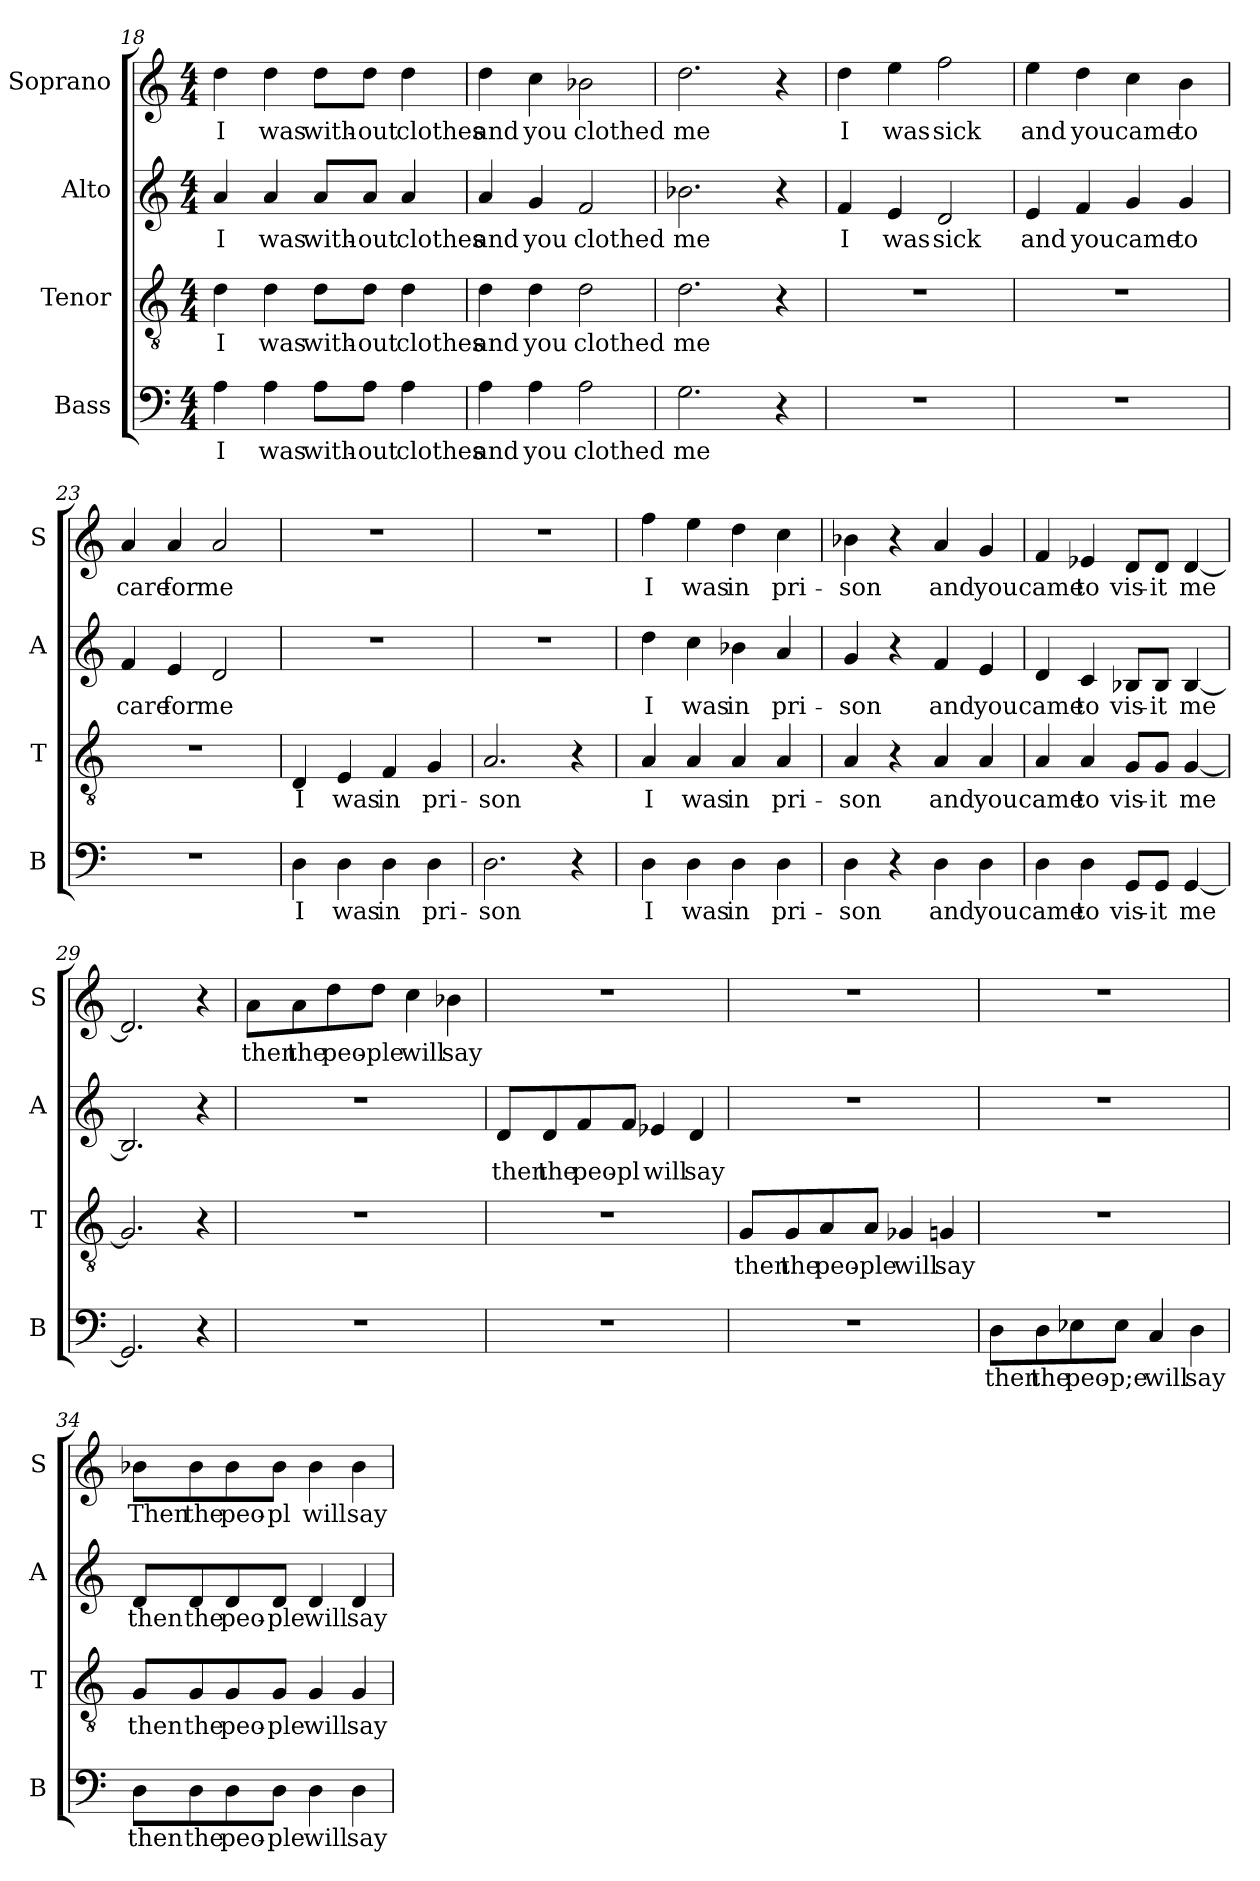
**kern	**text	**kern	**text	**kern	**text	**kern	**text
*part4	*part4	*part3	*part3	*part2	*part2	*part1	*part1
*staff4	*staff4	*staff3	*staff3	*staff2	*staff2	*staff1	*staff1
*I"Bass	*	*I"Tenor	*	*I"Alto	*	*I"Soprano	*
*I'B	*	*I'T	*	*I'A	*	*I'S	*
*clefF4	*	*clefGv2	*	*clefG2	*	*clefG2	*
*k[]	*	*k[]	*	*k[]	*	*k[]	*
*C:	*	*C:	*	*C:	*	*C:	*
*M4/4	*	*M4/4	*	*M4/4	*	*M4/4	*
=18	=18	=18	=18	=18	=18	=18	=18
!	!LO:LY:b	!	!LO:LY:b	!	!LO:LY:b	!	!LO:LY:b
4A\	I	4d\	I	4a/	I	4dd\	I
!	!LO:LY:b	!	!LO:LY:b	!	!LO:LY:b	!	!LO:LY:b
4A\	was	4d\	was	4a/	was	4dd\	was
!	!LO:LY:b	!	!LO:LY:b	!	!LO:LY:b	!	!LO:LY:b
8A\L	with-	8d\L	with-	8a/L	with-	8dd\L	with-
!	!LO:LY:b	!	!LO:LY:b	!	!LO:LY:b	!	!LO:LY:b
8A\J	-out	8d\J	-out	8a/J	-out	8dd\J	-out
!	!LO:LY:b	!	!LO:LY:b	!	!LO:LY:b	!	!LO:LY:b
4A\	clothes	4d\	clothes	4a/	clothes	4dd\	clothes
=19	=19	=19	=19	=19	=19	=19	=19
!	!LO:LY:b	!	!LO:LY:b	!	!LO:LY:b	!	!LO:LY:b
4A\	and	4d\	and	4a/	and	4dd\	and
!	!LO:LY:b	!	!LO:LY:b	!	!LO:LY:b	!	!LO:LY:b
4A\	you	4d\	you	4g/	you	4cc\	you
!	!LO:LY:b	!	!LO:LY:b	!	!LO:LY:b	!	!LO:LY:b
2A\	clothed	2d\	clothed	2f/	clothed	2b-X\	clothed
!!LO:PB:g=z
=20	=20	=20	=20	=20	=20	=20	=20
!	!LO:LY:b	!	!LO:LY:b	!	!LO:LY:b	!	!LO:LY:b
2.G\	me	2.d\	me	2.b-X\	me	2.dd\	me
4r	.	4r	.	4r	.	4r	.
=21	=21	=21	=21	=21	=21	=21	=21
!	!	!	!	!	!LO:LY:b	!	!LO:LY:b
1r	.	1r	.	4f/	I	4dd\	I
!	!	!	!	!	!LO:LY:b	!	!LO:LY:b
.	.	.	.	4e/	was	4ee\	was
!	!	!	!	!	!LO:LY:b	!	!LO:LY:b
.	.	.	.	2d/	sick	2ff\	sick
=22	=22	=22	=22	=22	=22	=22	=22
!	!	!	!	!	!LO:LY:b	!	!LO:LY:b
1r	.	1r	.	4e/	and	4ee\	and
!	!	!	!	!	!LO:LY:b	!	!LO:LY:b
.	.	.	.	4f/	you	4dd\	you
!	!	!	!	!	!LO:LY:b	!	!LO:LY:b
.	.	.	.	4g/	came	4cc\	came
!	!	!	!	!	!LO:LY:b	!	!LO:LY:b
.	.	.	.	4g/	to	4b\	to
=23	=23	=23	=23	=23	=23	=23	=23
!	!	!	!	!	!LO:LY:b	!	!LO:LY:b
1r	.	1r	.	4f/	care	4a/	care
!	!	!	!	!	!LO:LY:b	!	!LO:LY:b
.	.	.	.	4e/	for	4a/	for
!	!	!	!	!	!LO:LY:b	!	!LO:LY:b
.	.	.	.	2d/	me	2a/	me
=24	=24	=24	=24	=24	=24	=24	=24
!	!LO:LY:b	!	!LO:LY:b	!	!	!	!
4D\	I	4D/	I	1r	.	1r	.
!	!LO:LY:b	!	!LO:LY:b	!	!	!	!
4D\	was	4E/	was	.	.	.	.
!	!LO:LY:b	!	!LO:LY:b	!	!	!	!
4D\	in	4F/	in	.	.	.	.
!	!LO:LY:b	!	!LO:LY:b	!	!	!	!
4D\	pri-	4G/	pri-	.	.	.	.
=25	=25	=25	=25	=25	=25	=25	=25
!	!LO:LY:b	!	!LO:LY:b	!	!	!	!
2.D\	-son	2.A/	-son	1r	.	1r	.
4r	.	4r	.	.	.	.	.
!!LO:LB:g=z
=26	=26	=26	=26	=26	=26	=26	=26
!	!LO:LY:b	!	!LO:LY:b	!	!LO:LY:b	!	!LO:LY:b
4D\	I	4A/	I	4dd\	I	4ff\	I
!	!LO:LY:b	!	!LO:LY:b	!	!LO:LY:b	!	!LO:LY:b
4D\	was	4A/	was	4cc\	was	4ee\	was
!	!LO:LY:b	!	!LO:LY:b	!	!LO:LY:b	!	!LO:LY:b
4D\	in	4A/	in	4b-X\	in	4dd\	in
!	!LO:LY:b	!	!LO:LY:b	!	!LO:LY:b	!	!LO:LY:b
4D\	pri-	4A/	pri-	4a/	pri-	4cc\	pri-
=27	=27	=27	=27	=27	=27	=27	=27
!	!LO:LY:b	!	!LO:LY:b	!	!LO:LY:b	!	!LO:LY:b
4D\	-son	4A/	-son	4g/	-son	4b-X\	-son
4r	.	4r	.	4r	.	4r	.
!	!LO:LY:b	!	!LO:LY:b	!	!LO:LY:b	!	!LO:LY:b
4D\	and	4A/	and	4f/	and	4a/	and
!	!LO:LY:b	!	!LO:LY:b	!	!LO:LY:b	!	!LO:LY:b
4D\	you	4A/	you	4e/	you	4g/	you
=28	=28	=28	=28	=28	=28	=28	=28
!	!LO:LY:b	!	!LO:LY:b	!	!LO:LY:b	!	!LO:LY:b
4D\	came	4A/	came	4d/	came	4f/	came
!	!LO:LY:b	!	!LO:LY:b	!	!LO:LY:b	!	!LO:LY:b
4D\	to	4A/	to	4c/	to	4e-X/	to
!	!LO:LY:b	!	!LO:LY:b	!	!LO:LY:b	!	!LO:LY:b
8GG/L	vis-	8G/L	vis-	8B-X/L	vis-	8d/L	vis-
!	!LO:LY:b:rj	!	!LO:LY:b:rj	!	!LO:LY:b:rj	!	!LO:LY:b:rj
8GG/J	-it	8G/J	-it	8B-/J	-it	8d/J	-it
!	!LO:LY:b	!	!LO:LY:b	!	!LO:LY:b	!	!LO:LY:b
[<4GG/	me	[<4G/	me	[<4B-/	me	[<4d/	me
=29	=29	=29	=29	=29	=29	=29	=29
2.GG/]	.	2.G/]	.	2.B-/]	.	2.d/]	.
4r	.	4r	.	4r	.	4r	.
=30	=30	=30	=30	=30	=30	=30	=30
!	!	!	!	!	!	!	!LO:LY:b
1r	.	1r	.	1r	.	8a\L	then
!	!	!	!	!	!	!	!LO:LY:b
.	.	.	.	.	.	8a\	the
!	!	!	!	!	!	!	!LO:LY:b
.	.	.	.	.	.	8dd\	peo-
!	!	!	!	!	!	!	!LO:LY:b
.	.	.	.	.	.	8dd\J	-ple
!	!	!	!	!	!	!	!LO:LY:b
.	.	.	.	.	.	4cc\	will
!	!	!	!	!	!	!	!LO:LY:b
.	.	.	.	.	.	4b-X\	say
!!LO:PB:g=z
=31	=31	=31	=31	=31	=31	=31	=31
!	!	!	!	!	!LO:LY:b	!	!
1r	.	1r	.	8d/L	then	1r	.
!	!	!	!	!	!LO:LY:b	!	!
.	.	.	.	8d/	the	.	.
!	!	!	!	!	!LO:LY:b	!	!
.	.	.	.	8f/	peo-	.	.
!	!	!	!	!	!LO:LY:b	!	!
.	.	.	.	8f/J	-pl	.	.
!	!	!	!	!	!LO:LY:b	!	!
.	.	.	.	4e-X/	will	.	.
!	!	!	!	!	!LO:LY:b	!	!
.	.	.	.	4d/	say	.	.
=32	=32	=32	=32	=32	=32	=32	=32
!	!	!	!LO:LY:b	!	!	!	!
1r	.	8G/L	then	1r	.	1r	.
!	!	!	!LO:LY:b	!	!	!	!
.	.	8G/	the	.	.	.	.
!	!	!	!LO:LY:b	!	!	!	!
.	.	8A/	peo-	.	.	.	.
!	!	!	!LO:LY:b	!	!	!	!
.	.	8A/J	-ple	.	.	.	.
!	!	!	!LO:LY:b	!	!	!	!
.	.	4G-X/	will	.	.	.	.
!	!	!	!LO:LY:b	!	!	!	!
.	.	4Gn/	say	.	.	.	.
=33	=33	=33	=33	=33	=33	=33	=33
!	!LO:LY:b	!	!	!	!	!	!
8D\L	then	1r	.	1r	.	1r	.
!	!LO:LY:b	!	!	!	!	!	!
8D\	the	.	.	.	.	.	.
!	!LO:LY:b	!	!	!	!	!	!
8E-X\	peo-	.	.	.	.	.	.
!	!LO:LY:b	!	!	!	!	!	!
8E-\J	-p;e	.	.	.	.	.	.
!	!LO:LY:b	!	!	!	!	!	!
4C/	will	.	.	.	.	.	.
!	!LO:LY:b	!	!	!	!	!	!
4D\	say	.	.	.	.	.	.
!!LO:LB:g=z
=34	=34	=34	=34	=34	=34	=34	=34
!	!LO:LY:b	!	!LO:LY:b	!	!LO:LY:b	!	!LO:LY:b
8D\L	then	8G/L	then	8d/L	then	8b-X\L	Then
!	!LO:LY:b	!	!LO:LY:b	!	!LO:LY:b	!	!LO:LY:b
8D\	the	8G/	the	8d/	the	8b-\	the
!	!LO:LY:b	!	!LO:LY:b	!	!LO:LY:b	!	!LO:LY:b
8D\	peo-	8G/	peo-	8d/	peo-	8b-\	peo-
!	!LO:LY:b:rj	!	!LO:LY:b:rj	!	!LO:LY:b:rj	!	!LO:LY:b
8D\J	-ple	8G/J	-ple	8d/J	-ple	8b-\J	-pl
!	!LO:LY:b	!	!LO:LY:b	!	!LO:LY:b	!	!LO:LY:b
4D\	will	4G/	will	4d/	will	4b-\	will
!	!LO:LY:b	!	!LO:LY:b	!	!LO:LY:b	!	!LO:LY:b
4D\	say	4G/	say	4d/	say	4b-\	say
=	=	=	=	=	=	=	=
*-	*-	*-	*-	*-	*-	*-	*-
